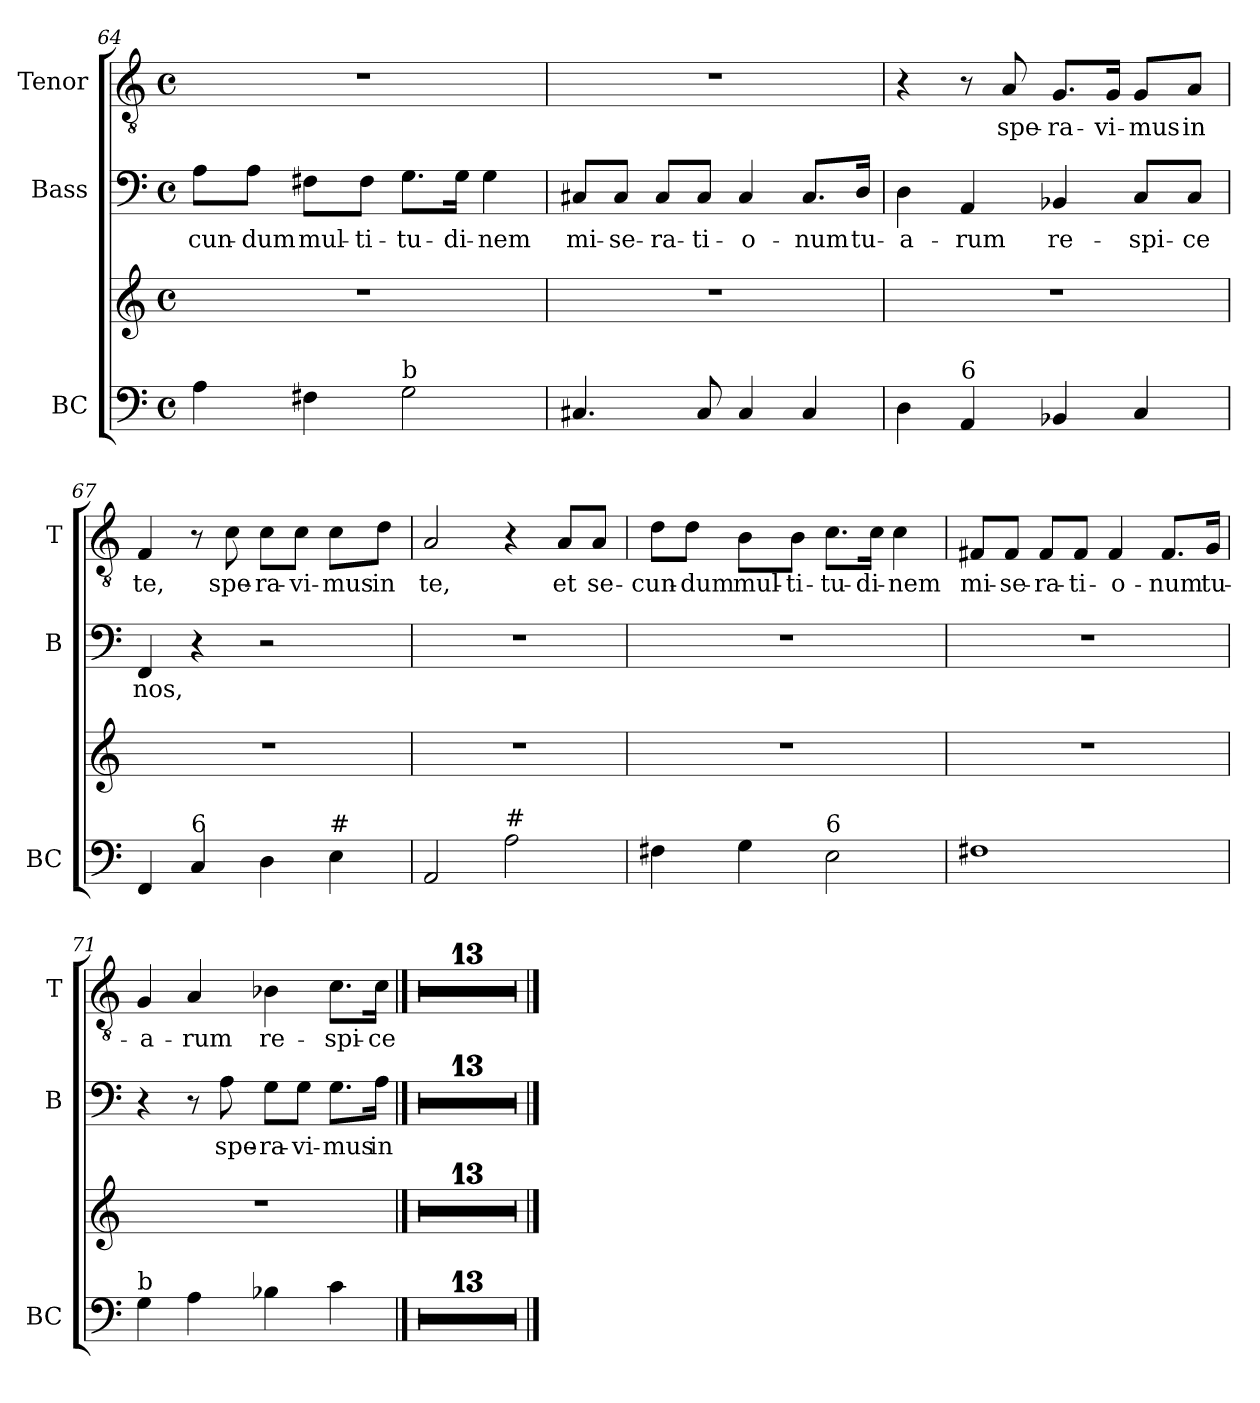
**kern	**kern	**kern	**text	**kern	**text
*part3	*part3	*part2	*part2	*part1	*part1
*staff4	*staff3	*staff2	*staff2	*staff1	*staff1
*I"BC	*	*I"Bass	*	*I"Tenor	*
*I'BC	*	*I'B	*	*I'T	*
*clefF4	*clefG2	*clefF4	*	*clefGv2	*
*k[]	*k[]	*k[]	*	*k[]	*
*C:	*C:	*C:	*	*C:	*
*M4/4	*M4/4	*M4/4	*	*M4/4	*
*met(c)	*met(c)	*met(c)	*	*met(c)	*
=64	=64	=64	=64	=64	=64
!	!	!	!LO:LY:b	!	!
4A\	1r	8A\L	-cun-	1r	.
!	!	!	!LO:LY:b	!	!
.	.	8A\J	-dum	.	.
!	!	!	!LO:LY:b	!	!
4F#X\	.	8F#X\L	mul-	.	.
!	!	!	!LO:LY:b	!	!
.	.	8F#\J	-ti-	.	.
!LO:TX:a:t=b	!	!	!	!	!
!	!	!	!LO:LY:b	!	!
2G\	.	8.G\L	-tu-	.	.
!	!	!	!LO:LY:b	!	!
.	.	16G\Jk	-di-	.	.
!	!	!	!LO:LY:b	!	!
.	.	4G\	-nem	.	.
=65	=65	=65	=65	=65	=65
!	!	!	!LO:LY:b	!	!
4.C#X/	1r	8C#X/L	mi-	1r	.
!	!	!	!LO:LY:b	!	!
.	.	8C#/J	-se-	.	.
!	!	!	!LO:LY:b	!	!
.	.	8C#/L	-ra-	.	.
!	!	!	!LO:LY:b	!	!
8C#/	.	8C#/J	-ti-	.	.
!	!	!	!LO:LY:b	!	!
4C#/	.	4C#/	-o-	.	.
!	!	!	!LO:LY:b	!	!
4C#/	.	8.C#/L	-num	.	.
!	!	!	!LO:LY:b	!	!
.	.	16D/Jk	tu-	.	.
=66	=66	=66	=66	=66	=66
!	!	!	!LO:LY:b	!	!
4D\	1r	4D\	-a-	4r	.
!LO:TX:a:t=6	!	!	!	!	!
!	!	!	!LO:LY:b	!	!
4AA/	.	4AA/	-rum	8r	.
!	!	!	!	!	!LO:LY:b
.	.	.	.	8A/	spe-
!	!	!	!LO:LY:b	!	!LO:LY:b
4BB-X/	.	4BB-X/	re-	8.G/L	-ra-
!	!	!	!	!	!LO:LY:b
.	.	.	.	16G/Jk	-vi-
!	!	!	!LO:LY:b	!	!LO:LY:b
4C/	.	8C/L	-spi-	8G/L	-mus
!	!	!	!LO:LY:b	!	!LO:LY:b
.	.	8C/J	-ce	8A/J	in
=67	=67	=67	=67	=67	=67
!	!	!	!LO:LY:b	!	!LO:LY:b
4FF/	1r	4FF/	nos,	4F/	te,
!LO:TX:a:t=6	!	!	!	!	!
4C/	.	4r	.	8r	.
!	!	!	!	!	!LO:LY:b
.	.	.	.	8c\	spe-
!	!	!	!	!	!LO:LY:b
4D\	.	2r	.	8c\L	-ra-
!	!	!	!	!	!LO:LY:b
.	.	.	.	8c\J	-vi-
!LO:TX:a:t=#	!	!	!	!	!
!	!	!	!	!	!LO:LY:b
4E\	.	.	.	8c\L	-mus
!	!	!	!	!	!LO:LY:b
.	.	.	.	8d\J	in
!!LO:LB:g=z
=68	=68	=68	=68	=68	=68
!	!	!	!	!	!LO:LY:b
2AA/	1r	1r	.	2A/	te,
!LO:TX:a:t=#	!	!	!	!	!
2A\	.	.	.	4r	.
!	!	!	!	!	!LO:LY:b
.	.	.	.	8A/L	et
!	!	!	!	!	!LO:LY:b
.	.	.	.	8A/J	se-
=69	=69	=69	=69	=69	=69
!	!	!	!	!	!LO:LY:b
4F#X\	1r	1r	.	8d\L	-cun-
!	!	!	!	!	!LO:LY:b
.	.	.	.	8d\J	-dum
!	!	!	!	!	!LO:LY:b
4G\	.	.	.	8B\L	mul-
!	!	!	!	!	!LO:LY:b
.	.	.	.	8B\J	-ti-
!LO:TX:a:t=6	!	!	!	!	!
!	!	!	!	!	!LO:LY:b
2E\	.	.	.	8.c\L	-tu-
!	!	!	!	!	!LO:LY:b
.	.	.	.	16c\Jk	-di-
!	!	!	!	!	!LO:LY:b
.	.	.	.	4c\	-nem
=70	=70	=70	=70	=70	=70
!	!	!	!	!	!LO:LY:b
1F#X	1r	1r	.	8F#X/L	mi-
!	!	!	!	!	!LO:LY:b
.	.	.	.	8F#/J	-se-
!	!	!	!	!	!LO:LY:b
.	.	.	.	8F#/L	-ra-
!	!	!	!	!	!LO:LY:b
.	.	.	.	8F#/J	-ti-
!	!	!	!	!	!LO:LY:b
.	.	.	.	4F#/	-o-
!	!	!	!	!	!LO:LY:b
.	.	.	.	8.F#/L	-num
!	!	!	!	!	!LO:LY:b
.	.	.	.	16G/Jk	tu-
=71	=71	=71	=71	=71	=71
!LO:TX:a:t=b	!	!	!	!	!
!	!	!	!	!	!LO:LY:b
4G\	1r	4r	.	4G/	-a-
!	!	!	!	!	!LO:LY:b
4A\	.	8r	.	4A/	-rum
!	!	!	!LO:LY:b	!	!
.	.	8A\	spe-	.	.
!	!	!	!LO:LY:b	!	!LO:LY:b
4B-X\	.	8G\L	-ra-	4B-X\	re-
!	!	!	!LO:LY:b	!	!
.	.	8G\J	-vi-	.	.
!	!	!	!LO:LY:b	!	!LO:LY:b
4c\	.	8.G\L	-mus	8.c\L	-spi-
!	!	!	!LO:LY:b	!	!LO:LY:b
.	.	16A\Jk	in	16c\Jk	-ce
!!LO:PB:g=z
==72	==72	==72	==72	==72	==72
1r	1r	1r	.	1r	.
=73	=73	=73	=73	=73	=73
1r	1r	1r	.	1r	.
=74	=74	=74	=74	=74	=74
1r	1r	1r	.	1r	.
=75	=75	=75	=75	=75	=75
1r	1r	1r	.	1r	.
!!LO:LB:g=z
=76	=76	=76	=76	=76	=76
1r	1r	1r	.	1r	.
=77	=77	=77	=77	=77	=77
1r	1r	1r	.	1r	.
=78	=78	=78	=78	=78	=78
1r	1r	1r	.	1r	.
=79	=79	=79	=79	=79	=79
1r	1r	1r	.	1r	.
=80	=80	=80	=80	=80	=80
1r	1r	1r	.	1r	.
!!LO:LB:g=z
=81	=81	=81	=81	=81	=81
1r	1r	1r	.	1r	.
=82	=82	=82	=82	=82	=82
1r	1r	1r	.	1r	.
=83	=83	=83	=83	=83	=83
1r	1r	1r	.	1r	.
=84	=84	=84	=84	=84	=84
1r	1r	1r	.	1r	.
==	==	==	==	==	==
*-	*-	*-	*-	*-	*-
